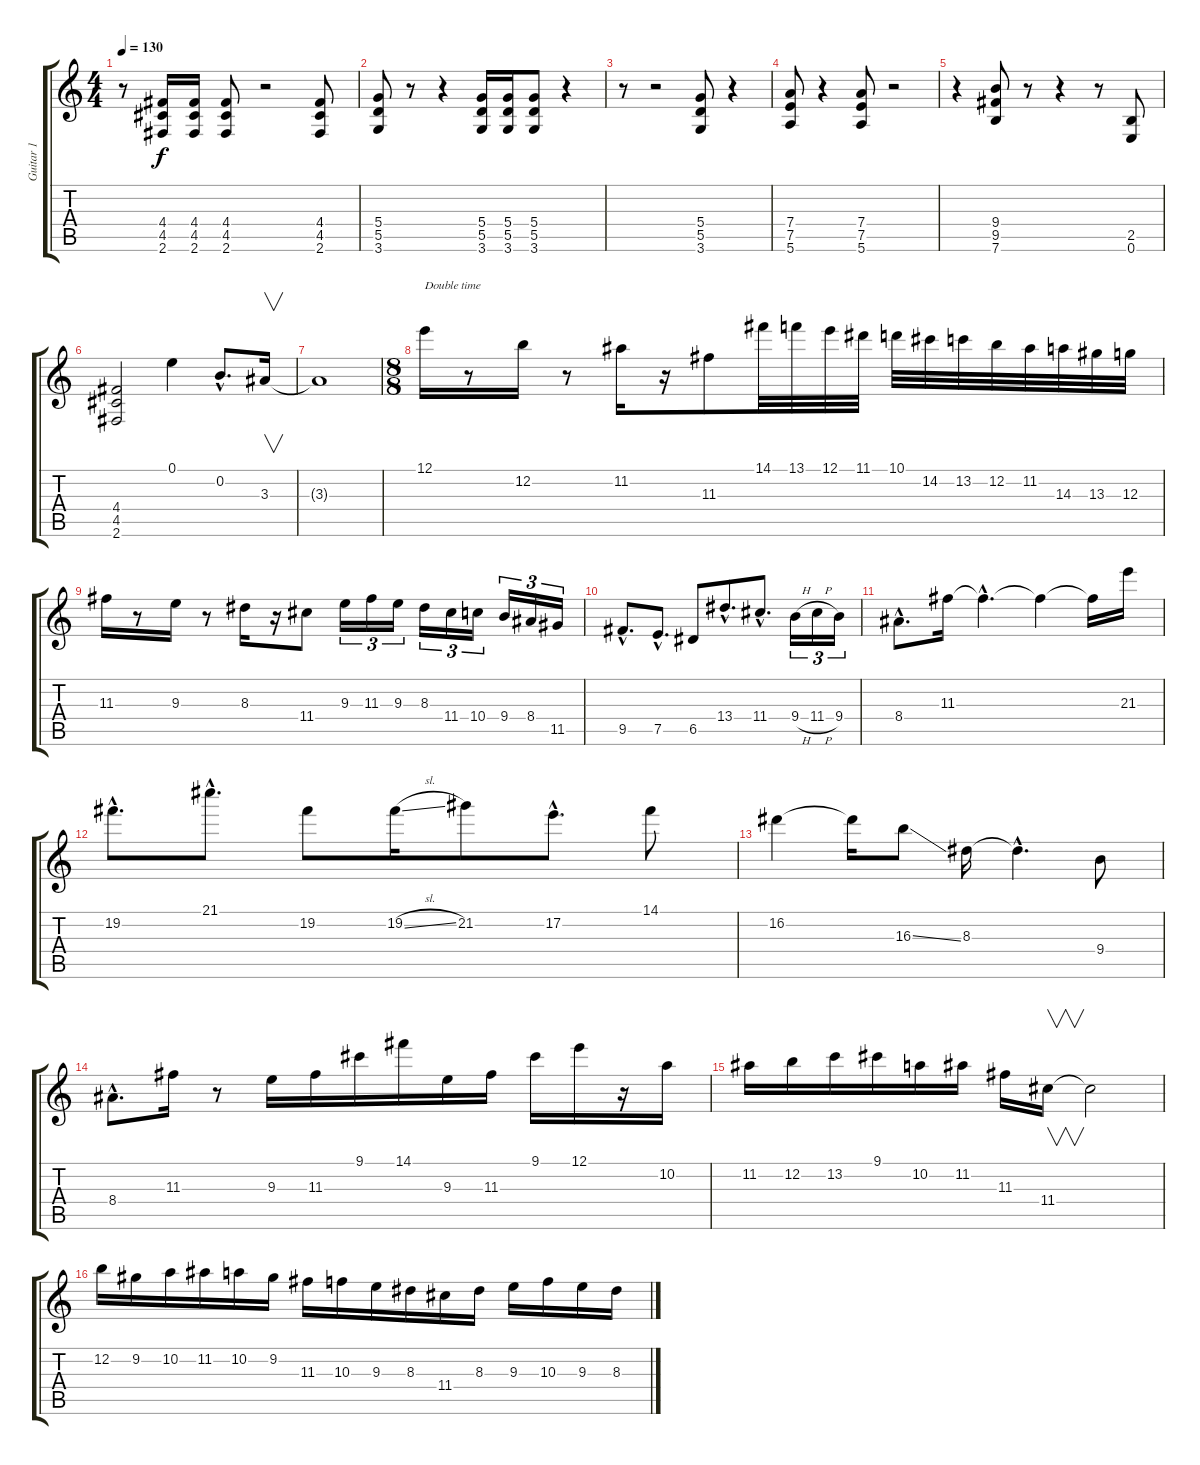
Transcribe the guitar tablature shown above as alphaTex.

\track ("Guitar 1" "Guitar 1") {instrument overdrivenguitar}
\staff {score tabs}
\tuning (E4 B3 G3 D3 A2 E2) {hide}
\ts (4 4)
\tempo 130
\clef g2
\ks c
r.8{dy f} (4.4 4.5 2.6).16 (4.4 4.5 2.6).16 (4.4 4.5 2.6).8 r.2 (4.4 4.5 2.6).8 |
(5.4 5.5 3.6).8 r.8 r.4 (5.4 5.5 3.6).16 (5.4 5.5 3.6).16 (5.4 5.5 3.6).8 r.4 |
r.8 r.2 (5.4 5.5 3.6).8 r.4 |
(7.4 7.5 5.6).8 r.4 (7.4 7.5 5.6).8 r.2 |
r.4 (9.4 9.5 7.6).8 r.8 r.4 r.8 (2.5 0.6).8 |
(4.4 4.5 2.6).2 0.1.4 0.2{hac}.8{d} 3.3.16{v} |
3.3{t}.1 |
\ts (8 8)
12.1.16{txt "Double time"} r.8 12.2.16 r.8 11.2.16 r.16 11.3.8 14.1.32 13.1.32 12.1.32 11.1.32 10.1.32 14.2.32 13.2.32 12.2.32 11.2.32 14.3.32 13.3.32 12.3.32 |
11.3.16 r.8 9.3.16 r.8 8.3.16 r.16 11.4.8 9.3.16{tu (3 2)} 11.3.16{tu (3 2)} 9.3.16{tu (3 2)} 8.3.16{tu (3 2)} 11.4.16{tu (3 2)} 10.4.16{tu (3 2)} 9.4.16{tu (3 2)} 8.4.16{tu (3 2)} 11.5.16{tu (3 2)} |
9.5{hac}.8{d} 7.5{hac}.8{d} 6.5.8 13.4{hac}.8{d} 11.4{hac}.8{d} 9.4{h}.16{tu (3 2)} 11.4{h}.16{tu (3 2)} 9.4.16{tu (3 2)} |
8.4{hac}.8{d} 11.3.16 11.3{hac t}.4{d} 11.3{t}.4 11.3{t}.16 21.3.16 |
19.2{hac}.8{d} 21.1{hac}.8{d} 19.2.8 19.2{sl}.16 21.2.8 17.2{hac}.8{d} 14.1.8 |
16.2.4 16.2{t}.16 16.3{ss}.8 8.3.16 8.3{hac t}.4{d} 9.4.8 |
8.4{hac}.8{d} 11.3.16 r.8 9.3.16 11.3.16 9.1.16 14.1.16 9.3.16 11.3.16 9.1.16 12.1.16 r.16 10.2.16 |
11.2.16 12.2.16 13.2.16 9.1.16 10.2.16 11.2.16 11.3.16 11.4.16{v} 11.4{t}.2 |
12.2.16 9.2.16 10.2.16 11.2.16 10.2.16 9.2.16 11.3.16 10.3.16 9.3.16 8.3.16 11.4.16 8.3.16 9.3.16 10.3.16 9.3.16 8.3.16
